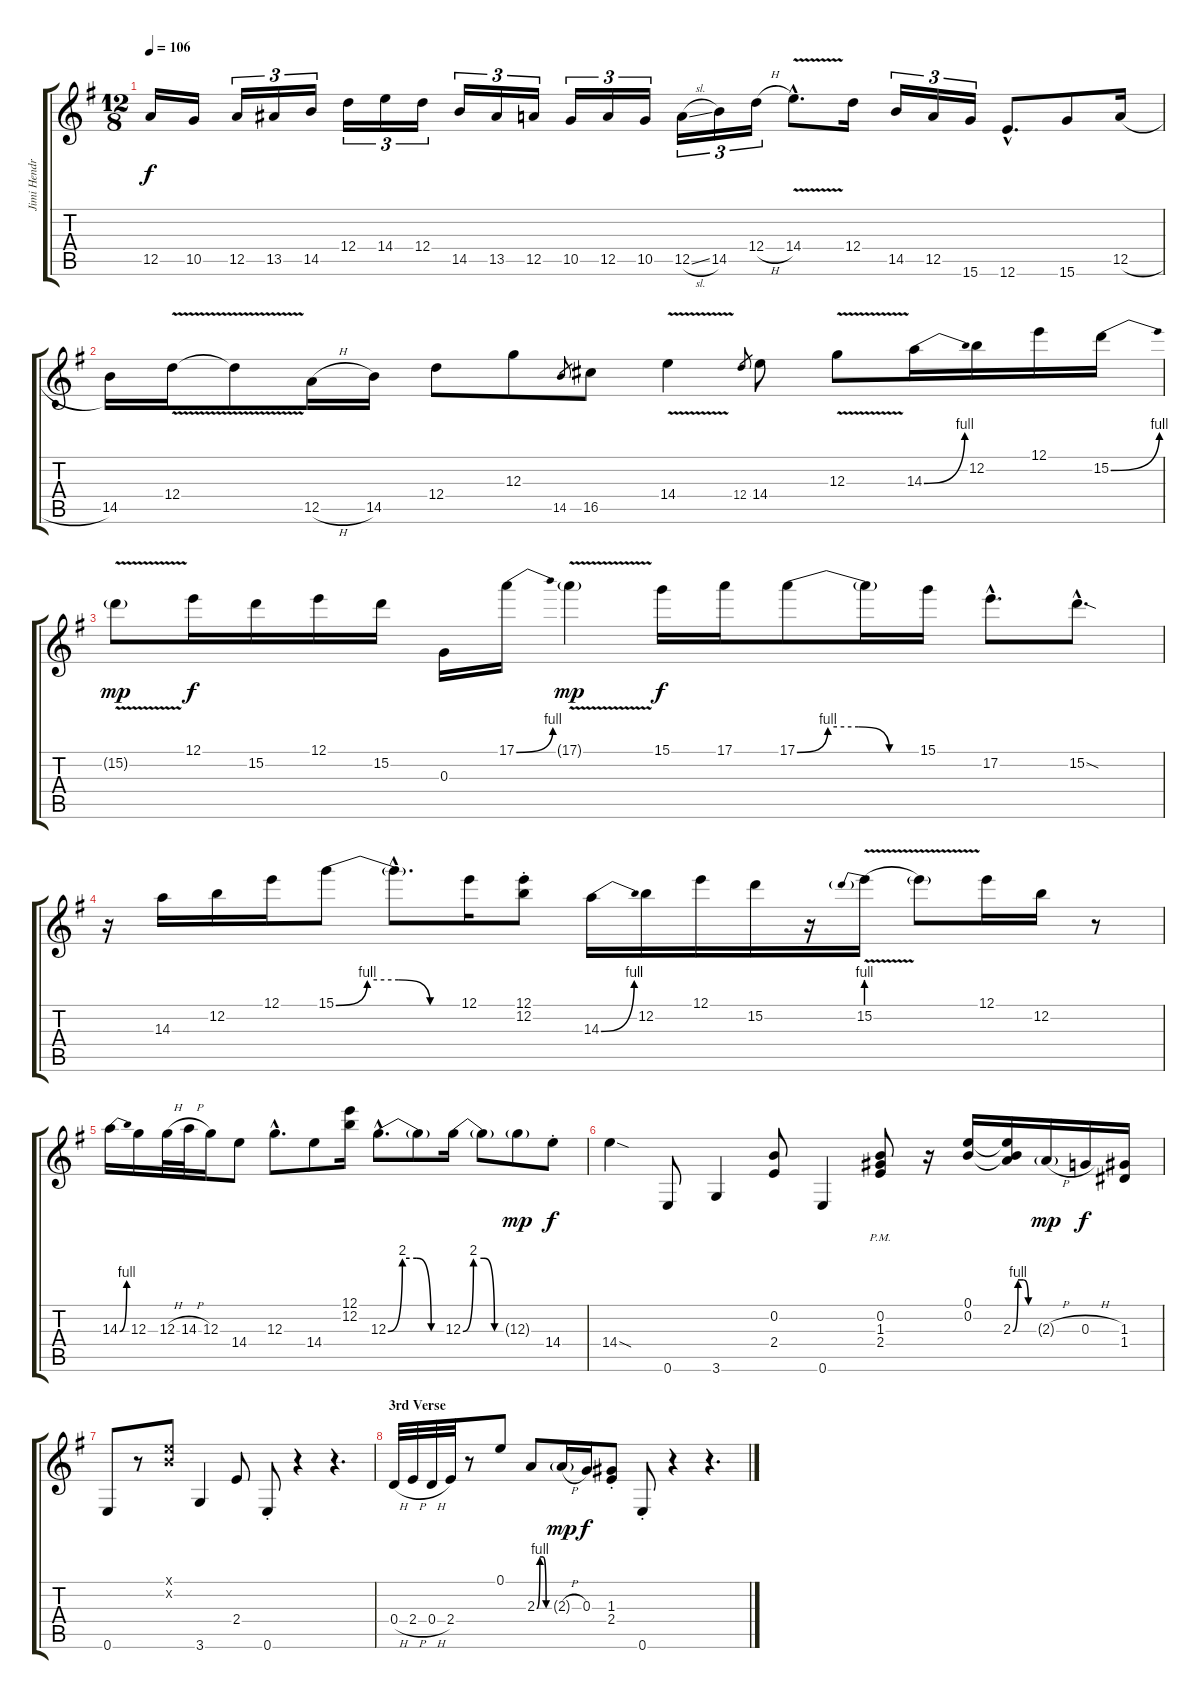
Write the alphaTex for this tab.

\track ("Jimi Hendrix" "Jimi Hendr") {instrument distortionguitar}
\staff {score tabs}
\tuning (E4 B3 G3 D3 A2 E2) {hide}
\ts (12 8)
\tempo 106
\clef g2
\ks g
12.5.16{dy f} 10.5.16 12.5.16{tu (3 2)} 13.5.16{tu (3 2)} 14.5.16{tu (3 2)} 12.4.16{tu (3 2)} 14.4.16{tu (3 2)} 12.4.16{tu (3 2)} 14.5.16{tu (3 2)} 13.5.16{tu (3 2)} 12.5.16{tu (3 2)} 10.5.16{tu (3 2)} 12.5.16{tu (3 2)} 10.5.16{tu (3 2)} 12.5{sl}.16{tu (3 2)} 14.5.16{tu (3 2)} 12.4{h}.16{tu (3 2)} 14.4{v hac}.8{d} 12.4.16 14.5.16{tu (3 2)} 12.5.16{tu (3 2)} 15.6.16{tu (3 2)} 12.6{hac}.8{d} 15.6.8 12.5{h}.16 |
14.5.16 12.4{v}.16 12.4{t}.8 12.5{h}.16 14.5.16 12.4.8 12.3.8 14.5.8{gr} 16.5.8 14.4{v}.4 12.4.8{gr} 14.4.8 12.3{v}.8 14.3{be (bend 0 0 60 4)}.16 12.2.16 12.1.16 15.2{be (bend 0 0 60 4)}.16 |
15.2{v g}.8{dy mp} 12.1.16{dy f} 15.2.16 12.1.16 15.2.16 0.3.16 17.1{be (bend 0 0 60 4)}.16 17.1{v g}.4{dy mp} 15.1.16{dy f} 17.1.16 17.1{be (custom 0 0 15 4 30 4 45 0 60 0)}.8 17.1{t}.16 15.1.16 17.2{hac}.8{d} 15.2{sod hac}.8{d} |
r.16 14.3.16 12.2.16 12.1.16 15.1{be (custom 0 0 15 4 30 4 45 0 60 0)}.8 15.1{hac t}.8{d} 12.1.16 (12.1{st} 12.2{st}).8 14.3{be (bend 0 0 60 4)}.16 12.2.16 12.1.16 15.2.16 r.16 15.2{be (prebend 0 4 60 4) v}.16 15.2{t}.8 12.1.16 12.2.16 r.8 |
14.3{be (bend 0 0 60 4)}.16 12.3.16 12.3{h}.32 14.3{h}.32 12.3.16 14.4.8 12.3{hac}.8{d} 14.4.8 (12.1 12.2).16 12.3{be (custom 0 0 15 8 30 8 45 0 60 0) hac}.8{d} 12.3{t}.8 12.3{be (custom 0 0 15 8 30 8 45 0 60 0)}.16 12.3{t}.8 12.3{g}.8{dy mp} 14.4{st}.8{dy f} |
14.4{sod}.4 0.6.8 3.6.4 (0.2 2.4).8 0.6.4 (0.2{pm} 1.3{pm} 2.4{pm}).8 r.16 (0.1 0.2).16 (0.1{t} 0.2{t} 2.3{be (custom 0 0 15 4 30 4 45 0 60 0)}).16 2.3{h g}.16{dy mp} 0.3{h}.16{dy f} (1.3 1.4).16 |
0.6.8 r.8 (0.1{x} 0.2{x}).8 3.6.4 2.4.8 0.6{st}.8 r.4 r.4{d} |
\section ("" "3rd Verse")
0.4{h}.32 2.4{h}.32 0.4{h}.32 2.4.32 r.8 0.1.8 2.3{be (custom 0 0 15 4 30 4 45 0 60 0)}.8 2.3{h g}.16{dy mp} 0.3.16{dy f} (1.3{st} 2.4{st}).8 0.6{st}.8 r.4 r.4{d}
